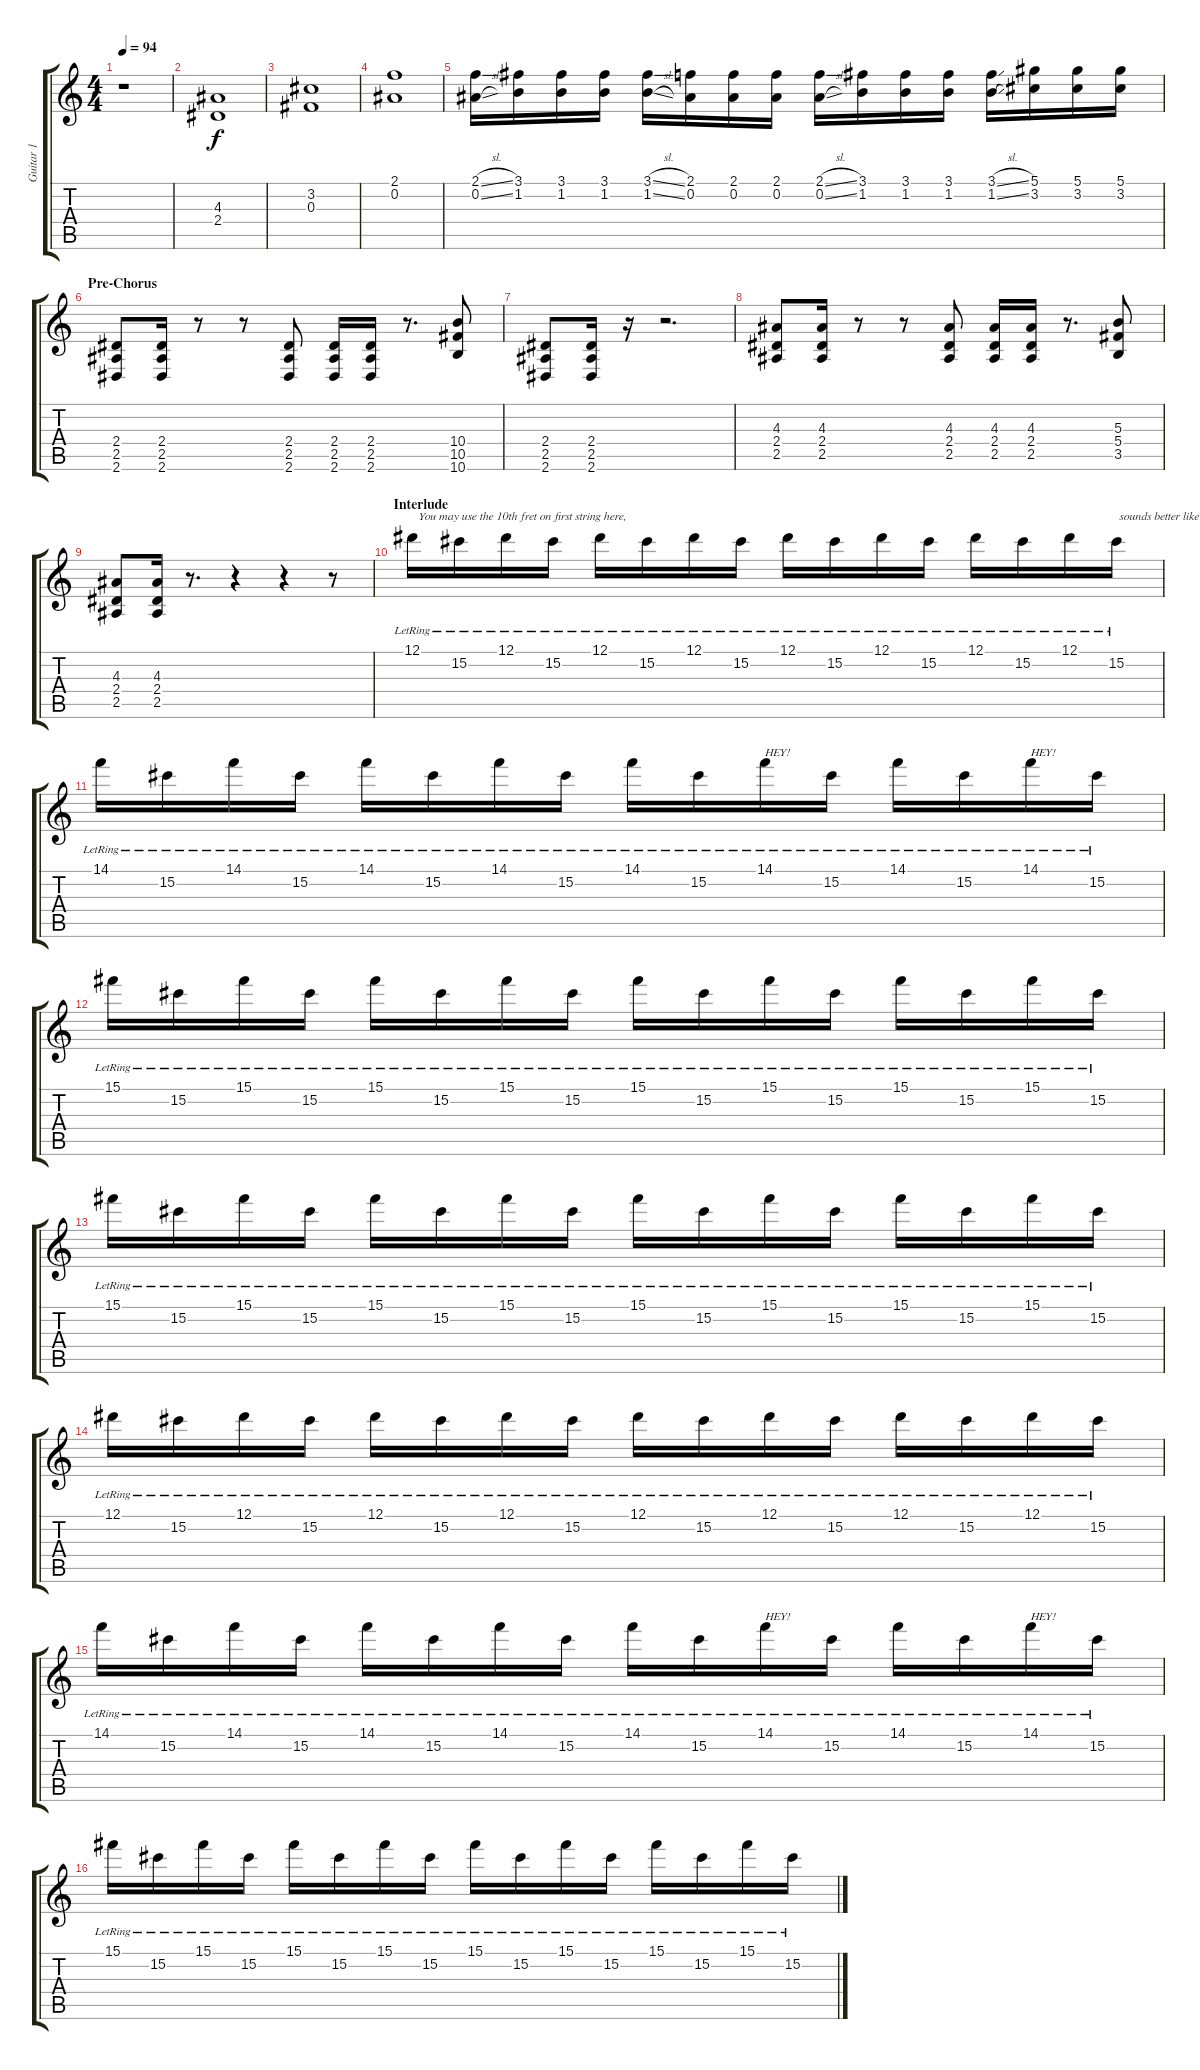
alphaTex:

\track ("Guitar 1" "Guitar 1") {instrument distortionguitar}
\staff {score tabs}
\tuning (Eb4 Bb3 Gb3 Db3 Ab2 Db2) {hide}
\ts (4 4)
\tempo 94
\clef g2
\ks c
r.1{dy fff} |
(4.3 2.4).1{dy f} |
(3.2 0.3).1 |
(2.1 0.2).1 |
(2.1{sl} 0.2{sl}).16 (3.1 1.2).16 (3.1 1.2).16 (3.1 1.2).16 (3.1{sl} 1.2{sl}).16 (2.1 0.2).16 (2.1 0.2).16 (2.1 0.2).16 (2.1{sl} 0.2{sl}).16 (3.1 1.2).16 (3.1 1.2).16 (3.1 1.2).16 (3.1{sl} 1.2{sl}).16 (5.1 3.2).16 (5.1 3.2).16 (5.1 3.2).16 |
\section ("" "Pre-Chorus")
(2.4 2.5 2.6).8 (2.4 2.5 2.6).16 r.8 r.8 (2.4 2.5 2.6).8 (2.4 2.5 2.6).16 (2.4 2.5 2.6).16 r.8{d} (10.4 10.5 10.6).8 |
(2.4 2.5 2.6).8 (2.4 2.5 2.6).16 r.16 r.2{d} |
(4.3 2.4 2.5).8 (4.3 2.4 2.5).16 r.8 r.8 (4.3 2.4 2.5).8 (4.3 2.4 2.5).16 (4.3 2.4 2.5).16 r.8{d} (5.3 5.4 3.5).8 |
(4.3 2.4 2.5).8 (4.3 2.4 2.5).16 r.8{d} r.4 r.4 r.8 |
\section ("" "Interlude")
12.1{lr}.16{txt "  You may use the 10th fret on first string here, " instrument electricguitarjazz} 15.2{lr}.16 12.1{lr}.16 15.2{lr}.16 12.1{lr}.16 15.2{lr}.16 12.1{lr}.16 15.2{lr}.16 12.1{lr}.16 15.2{lr}.16 12.1{lr}.16 15.2{lr}.16 12.1{lr}.16 15.2{lr}.16 12.1{lr}.16 15.2{lr}.16{txt " sounds better like this though"} |
14.1{lr}.16{instrument electricguitarjazz} 15.2{lr}.16 14.1{lr}.16 15.2{lr}.16 14.1{lr}.16 15.2{lr}.16 14.1{lr}.16 15.2{lr}.16 14.1{lr}.16 15.2{lr}.16 14.1{lr}.16{txt "HEY!"} 15.2{lr}.16 14.1{lr}.16 15.2{lr}.16 14.1{lr}.16{txt "HEY!"} 15.2{lr}.16 |
15.1{lr}.16{instrument electricguitarjazz} 15.2{lr}.16 15.1{lr}.16 15.2{lr}.16 15.1{lr}.16 15.2{lr}.16 15.1{lr}.16 15.2{lr}.16 15.1{lr}.16 15.2{lr}.16 15.1{lr}.16 15.2{lr}.16 15.1{lr}.16 15.2{lr}.16 15.1{lr}.16 15.2{lr}.16 |
15.1{lr}.16{instrument electricguitarjazz} 15.2{lr}.16 15.1{lr}.16 15.2{lr}.16 15.1{lr}.16 15.2{lr}.16 15.1{lr}.16 15.2{lr}.16 15.1{lr}.16 15.2{lr}.16 15.1{lr}.16 15.2{lr}.16 15.1{lr}.16 15.2{lr}.16 15.1{lr}.16 15.2{lr}.16 |
12.1{lr}.16{instrument electricguitarjazz} 15.2{lr}.16 12.1{lr}.16 15.2{lr}.16 12.1{lr}.16 15.2{lr}.16 12.1{lr}.16 15.2{lr}.16 12.1{lr}.16 15.2{lr}.16 12.1{lr}.16 15.2{lr}.16 12.1{lr}.16 15.2{lr}.16 12.1{lr}.16 15.2{lr}.16 |
14.1{lr}.16{instrument electricguitarjazz} 15.2{lr}.16 14.1{lr}.16 15.2{lr}.16 14.1{lr}.16 15.2{lr}.16 14.1{lr}.16 15.2{lr}.16 14.1{lr}.16 15.2{lr}.16 14.1{lr}.16{txt "HEY!"} 15.2{lr}.16 14.1{lr}.16 15.2{lr}.16 14.1{lr}.16{txt "HEY!"} 15.2{lr}.16 |
15.1{lr}.16{instrument electricguitarjazz} 15.2{lr}.16 15.1{lr}.16 15.2{lr}.16 15.1{lr}.16 15.2{lr}.16 15.1{lr}.16 15.2{lr}.16 15.1{lr}.16 15.2{lr}.16 15.1{lr}.16 15.2{lr}.16 15.1{lr}.16 15.2{lr}.16 15.1{lr}.16 15.2{lr}.16
